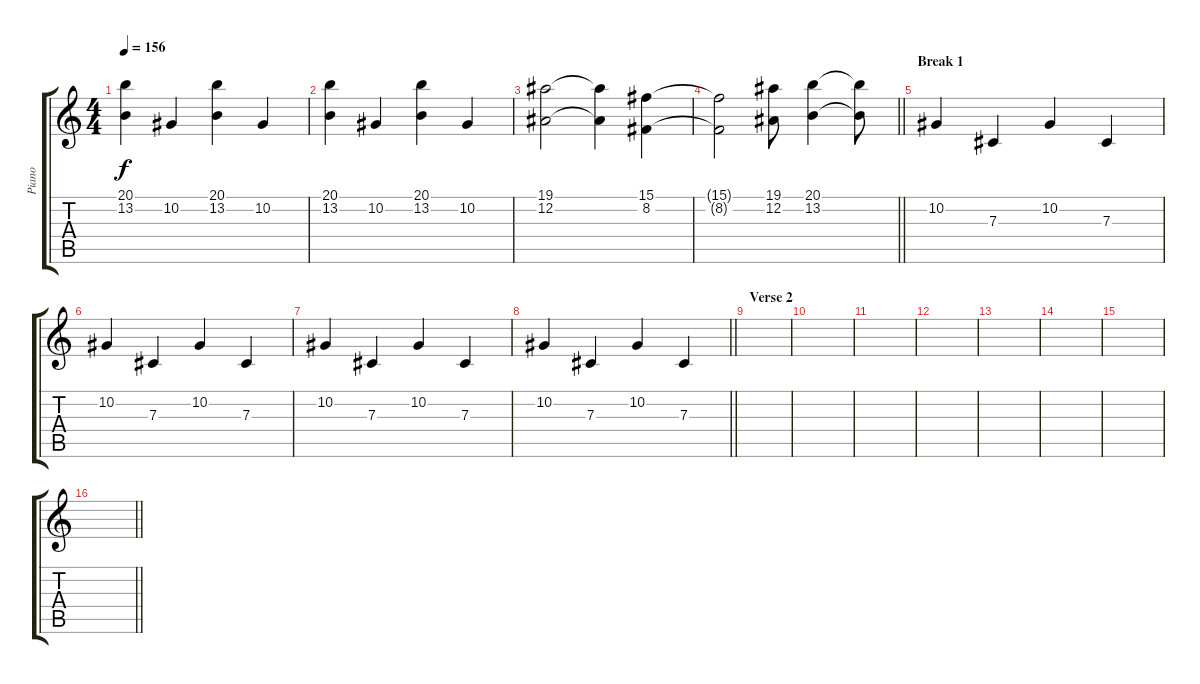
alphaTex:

\track ("Piano" "Piano") {instrument acousticgrandpiano}
\staff {score tabs}
\tuning (Eb4 Bb3 Gb3 Db3 Ab2 Eb2) {hide}
\ts (4 4)
\tempo 156
\clef g2
\ks c
(20.1 13.2).4{dy f volume 10} 10.2.4 (20.1 13.2).4 10.2.4 |
(20.1 13.2).4 10.2.4 (20.1 13.2).4 10.2.4 |
(19.1 12.2).2 (19.1{t} 12.2{t}).4 (15.1 8.2).4 |
\barLineRight lightlight
(15.1{t} 8.2{t}).2 (19.1 12.2).8 (20.1 13.2).4 (20.1{t} 13.2{t}).8 |
\section ("" "Break 1")
10.2.4 7.3.4 10.2.4 7.3.4 |
10.2.4 7.3.4 10.2.4 7.3.4 |
10.2.4 7.3.4 10.2.4 7.3.4 |
\barLineRight lightlight
10.2.4 7.3.4 10.2.4 7.3.4 |
\section ("" "Verse 2")
|
|
|
|
|
|
|
\barLineRight lightlight
